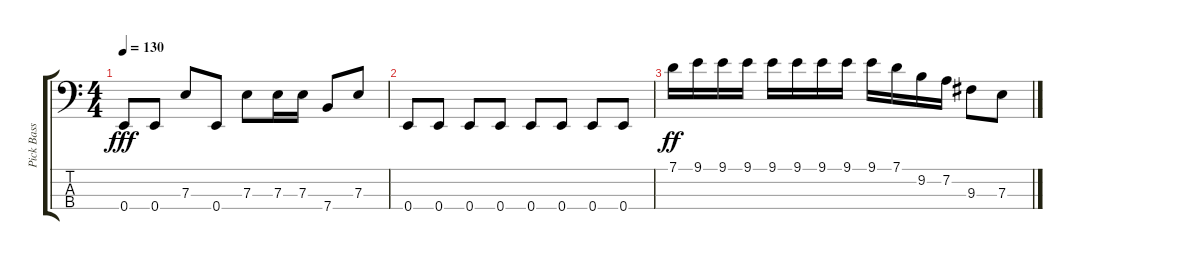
\track ("Pick Bass" "Pick Bass") {instrument electricbasspick}
\staff {score tabs}
\tuning (G2 D2 A1 E1) {hide}
\ts (4 4)
\tempo 130
\clef f4
\ks c
0.4.8{dy fff volume 0} 0.4.8 7.3.8 0.4.8 7.3.8 7.3.16 7.3.16 7.4.8 7.3.8 |
0.4.8 0.4.8 0.4.8 0.4.8 0.4.8 0.4.8 0.4.8 0.4.8 |
7.1.16{dy ff} 9.1.16 9.1.16 9.1.16 9.1.16 9.1.16 9.1.16 9.1.16 9.1.16 7.1.16 9.2.16 7.2.16 9.3.8 7.3.8
